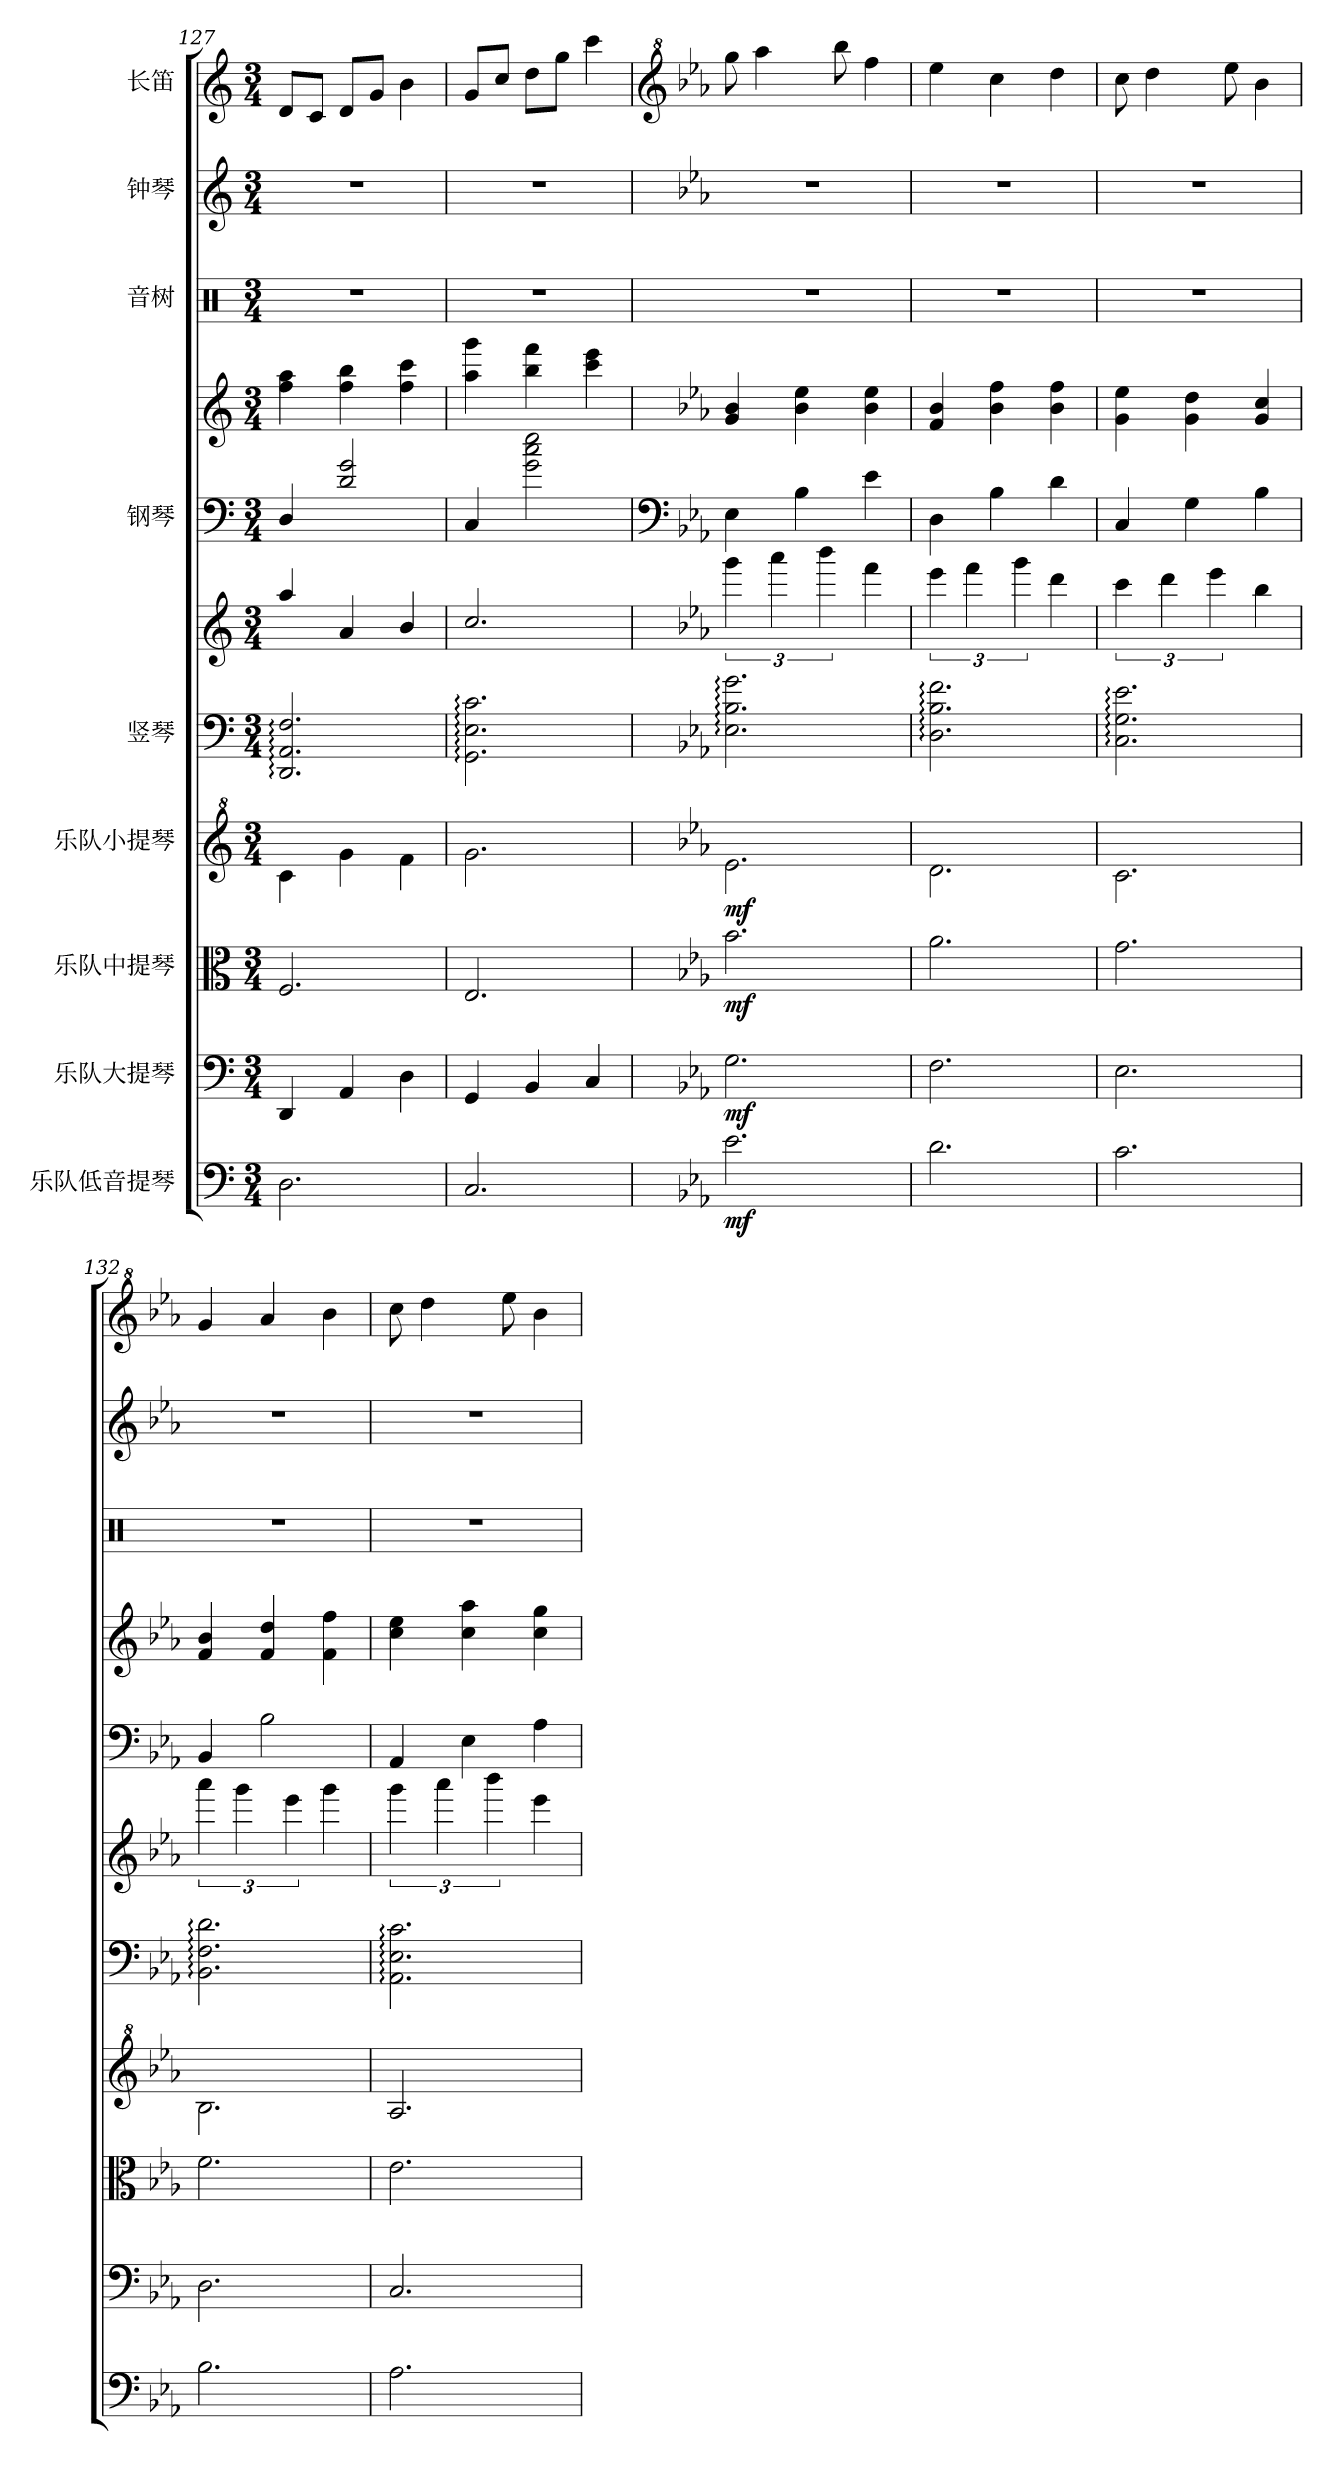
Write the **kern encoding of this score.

**kern	**dynam	**kern	**dynam	**kern	**dynam	**kern	**dynam	**kern	**kern	**kern	**kern	**kern	**kern	**kern
*part9	*part9	*part8	*part8	*part7	*part7	*part6	*part6	*part5	*part5	*part4	*part4	*part3	*part2	*part1
*staff11	*staff11	*staff10	*staff10	*staff9	*staff9	*staff8	*staff8	*staff7	*staff6	*staff5	*staff4	*staff3	*staff2	*staff1
*I"乐队低音提琴	*	*I"乐队大提琴	*	*I"乐队中提琴	*	*I"乐队小提琴	*	*I"竖琴	*	*I"钢琴	*	*I"音树	*I"钟琴	*I"长笛
*clefF4	*	*clefF4	*	*clefC3	*	*clefG^2	*	*clefF4	*clefG2	*clefF4	*clefG2	*clefX	*clefG2	*clefG2
*ITrd7c12	*	*	*	*	*	*	*	*	*	*	*	*	*ITrd-14c-24	*
*k[]	*	*k[]	*	*k[]	*	*k[]	*	*k[]	*k[]	*k[]	*k[]	*k[]	*k[]	*k[]
*M3/4	*	*M3/4	*	*M3/4	*	*M3/4	*	*M3/4	*M3/4	*M3/4	*M3/4	*M3/4	*M3/4	*M3/4
=127	=127	=127	=127	=127	=127	=127	=127	=127	=127	=127	=127	=127	=127	=127
2.DD\	.	4DD/	.	2.F/	.	4cc\	.	2.DD/: 2.AA/: 2.F/:	4aa/	4D/	4ff\ 4aa\	2.r	2.r	8d/L
.	.	.	.	.	.	.	.	.	.	.	.	.	.	8c/J
.	.	4AA/	.	.	.	4gg\	.	.	4a/	2d/ 2g/	4ff\ 4bb\	.	.	8d/L
.	.	.	.	.	.	.	.	.	.	.	.	.	.	8g/J
.	.	4D\	.	.	.	4ff\	.	.	4b/	.	4ff\ 4ccc\	.	.	4b\
!!LO:PB:g=z
=128	=128	=128	=128	=128	=128	=128	=128	=128	=128	=128	=128	=128	=128	=128
2.CC/	.	4GG/	.	2.E/	.	2.gg\	.	2.GG\: 2.E\: 2.c\:	2.cc/	4C/	4aa\ 4ggg\	2.r	2.r	8g/L
.	.	.	.	.	.	.	.	.	.	.	.	.	.	8cc/J
.	.	4BB/	.	.	.	.	.	.	.	2g\ 2cc\ 2ee\	4bb\ 4fff\	.	.	8dd\L
.	.	.	.	.	.	.	.	.	.	.	.	.	.	8gg\J
.	.	4C/	.	.	.	.	.	.	.	.	4ccc\ 4eee\	.	.	4ccc\
=129	=129	=129	=129	=129	=129	=129	=129	=129	=129	=129	=129	=129	=129	=129
*	*	*	*	*	*	*	*	*	*	*clefF4	*	*	*	*clefG^2
*k[b-e-a-]	*	*k[b-e-a-]	*	*k[b-e-a-]	*	*k[b-e-a-]	*	*k[b-e-a-]	*k[b-e-a-]	*k[b-e-a-]	*k[b-e-a-]	*	*k[b-e-a-]	*k[b-e-a-]
!	!LO:DY:b	!	!LO:DY:b	!	!LO:DY:b	!	!LO:DY:b	!	!	!	!	!	!	!
2.E-\	mf	2.G\	mf	2.b-\	mf	2.ee-\	mf	2.E-\: 2.B-\: 2.g\:	6ggg\	4E-\	4g/ 4b-/	2.r	2.r	8ggg\
.	.	.	.	.	.	.	.	.	.	.	.	.	.	4aaa-\
.	.	.	.	.	.	.	.	.	6aaa-\	.	.	.	.	.
.	.	.	.	.	.	.	.	.	.	4B-\	4b-\ 4ee-\	.	.	.
.	.	.	.	.	.	.	.	.	6bbb-\	.	.	.	.	.
.	.	.	.	.	.	.	.	.	.	.	.	.	.	8bbb-\
.	.	.	.	.	.	.	.	.	4fff\	4e-\	4b-\ 4ee-\	.	.	4fff\
=130	=130	=130	=130	=130	=130	=130	=130	=130	=130	=130	=130	=130	=130	=130
2.D\	.	2.F\	.	2.a-\	.	2.dd\	.	2.D\: 2.B-\: 2.f\:	6eee-\	4D\	4f/ 4b-/	2.r	2.r	4eee-\
.	.	.	.	.	.	.	.	.	6fff\	.	.	.	.	.
.	.	.	.	.	.	.	.	.	.	4B-\	4b-\ 4ff\	.	.	4ccc\
.	.	.	.	.	.	.	.	.	6ggg\	.	.	.	.	.
.	.	.	.	.	.	.	.	.	4ddd\	4d\	4b-\ 4ff\	.	.	4ddd\
=131	=131	=131	=131	=131	=131	=131	=131	=131	=131	=131	=131	=131	=131	=131
2.C\	.	2.E-\	.	2.g\	.	2.cc\	.	2.C\: 2.G\: 2.e-\:	6ccc\	4C/	4g\ 4ee-\	2.r	2.r	8ccc\
.	.	.	.	.	.	.	.	.	.	.	.	.	.	4ddd\
.	.	.	.	.	.	.	.	.	6ddd\	.	.	.	.	.
.	.	.	.	.	.	.	.	.	.	4G\	4g\ 4dd\	.	.	.
.	.	.	.	.	.	.	.	.	6eee-\	.	.	.	.	.
.	.	.	.	.	.	.	.	.	.	.	.	.	.	8eee-\
.	.	.	.	.	.	.	.	.	4bb-\	4B-\	4g/ 4cc/	.	.	4bb-\
=132	=132	=132	=132	=132	=132	=132	=132	=132	=132	=132	=132	=132	=132	=132
2.BB-\	.	2.D\	.	2.f\	.	2.b-\	.	2.BB-\: 2.F\: 2.d\:	6aaa-\	4BB-/	4f/ 4b-/	2.r	2.r	4gg/
.	.	.	.	.	.	.	.	.	6ggg\	.	.	.	.	.
.	.	.	.	.	.	.	.	.	.	2B-\	4f/ 4dd/	.	.	4aa-/
.	.	.	.	.	.	.	.	.	6eee-\	.	.	.	.	.
.	.	.	.	.	.	.	.	.	4ggg\	.	4f\ 4ff\	.	.	4bb-\
=133	=133	=133	=133	=133	=133	=133	=133	=133	=133	=133	=133	=133	=133	=133
2.AA-\	.	2.C/	.	2.e-\	.	2.a-/	.	2.AA-\: 2.E-\: 2.c\:	6ggg\	4AA-/	4cc\ 4ee-\	2.r	2.r	8ccc\
.	.	.	.	.	.	.	.	.	.	.	.	.	.	4ddd\
.	.	.	.	.	.	.	.	.	6aaa-\	.	.	.	.	.
.	.	.	.	.	.	.	.	.	.	4E-\	4cc\ 4aa-\	.	.	.
.	.	.	.	.	.	.	.	.	6bbb-\	.	.	.	.	.
.	.	.	.	.	.	.	.	.	.	.	.	.	.	8eee-\
.	.	.	.	.	.	.	.	.	4eee-\	4A-\	4cc\ 4gg\	.	.	4bb-\
=	=	=	=	=	=	=	=	=	=	=	=	=	=	=
*-	*-	*-	*-	*-	*-	*-	*-	*-	*-	*-	*-	*-	*-	*-
